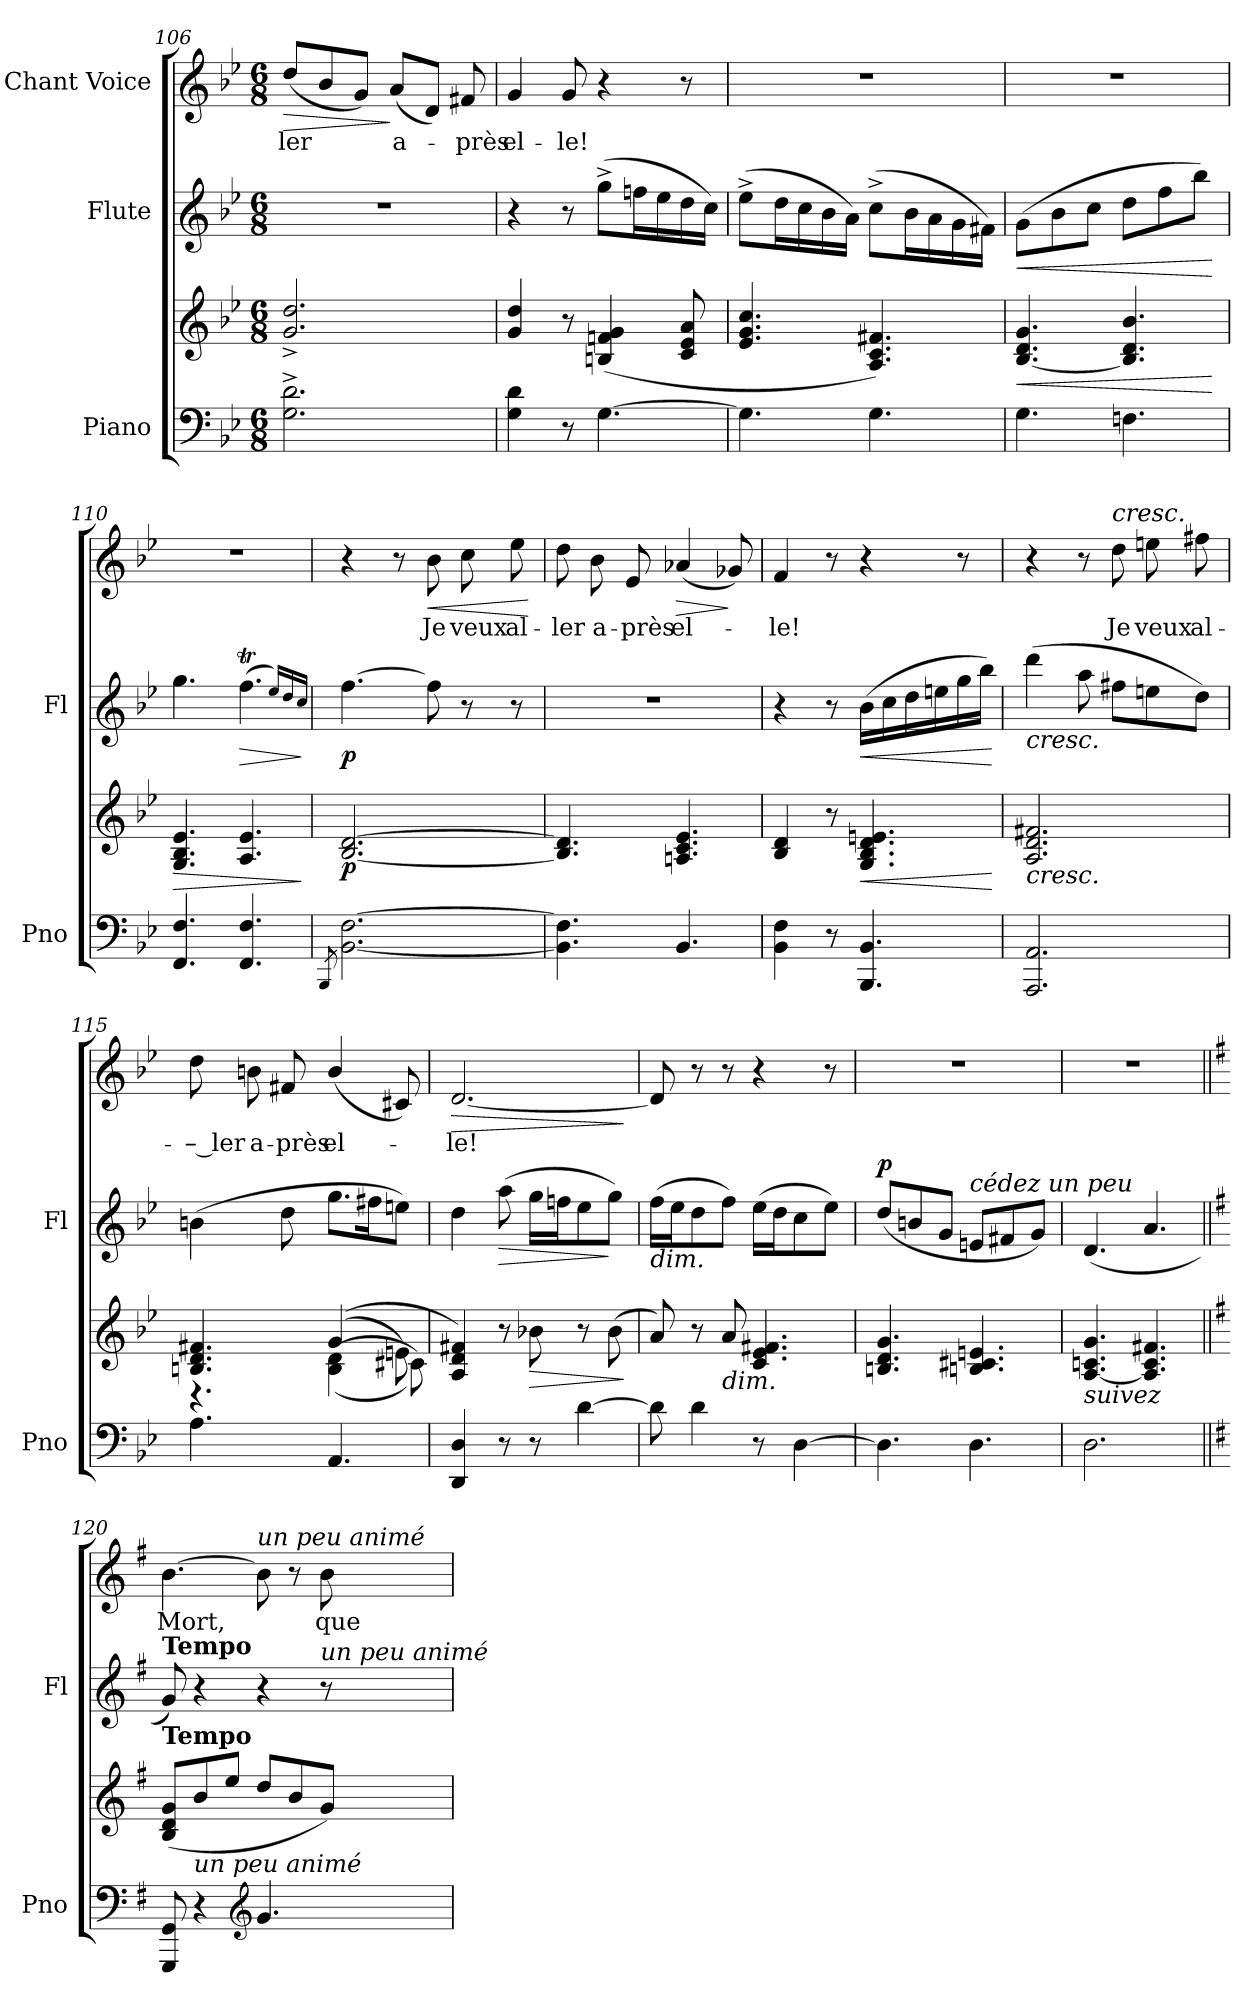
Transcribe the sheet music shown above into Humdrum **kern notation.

**kern	**kern	**dynam	**kern	**dynam	**kern	**text	**dynam
*part3	*part3	*part3	*part2	*part2	*part1	*part1	*part1
*staff4	*staff3	*staff3/4	*staff2	*staff2	*staff1	*staff1	*staff1
*I"Piano	*	*	*I"Flute	*	*I"Chant Voice	*	*
*I'Pno	*	*	*I'Fl	*	*	*	*
*clefF4	*clefG2	*	*clefG2	*	*clefG2	*	*
*k[b-e-]	*k[b-e-]	*	*k[b-e-]	*	*k[b-e-]	*	*
*M6/8	*M6/8	*	*M6/8	*	*M6/8	*	*
=106	=106	=106	=106	=106	=106	=106	=106
!	!	!	!	!	!	!LO:LY:b	!LO:HP:b
2.G\^ 2.d\^	2.g/^ 2.dd/^	.	2.r	.	(<8dd/L	-ler	>
.	.	.	.	.	8b-/	.	.
.	.	.	.	.	8g/J)	.	.
!	!	!	!	!	!	!LO:LY:b	!
.	.	.	.	.	(<8a/L	a-	]
.	.	.	.	.	8d/J)	.	.
!	!	!	!	!	!	!LO:LY:b	!
.	.	.	.	.	8f#X/	-près	.
=107	=107	=107	=107	=107	=107	=107	=107
!	!	!	!	!	!	!LO:LY:b	!
4G\ 4d\	4g/ 4dd/	.	4r	.	4g/	el-	.
!	!	!	!	!	!	!LO:LY:b	!
8r	8r	.	8r	.	8g/	-le!	.
[4.G\	(<4Bn/ 4fn/ 4g/	.	(>8gg^\L	.	4r	.	.
.	.	.	16ffn\L	.	.	.	.
.	.	.	16ee-\	.	.	.	.
.	8c/ 8e-/ 8a/	.	16dd\	.	8r	.	.
.	.	.	16cc\JJ)	.	.	.	.
=108	=108	=108	=108	=108	=108	=108	=108
4.G\]	4.e-/ 4.g/ 4.cc/	.	(>8ee-^\L	.	2.r	.	.
.	.	.	16dd\L	.	.	.	.
.	.	.	16cc\	.	.	.	.
.	.	.	16b-\	.	.	.	.
.	.	.	16a\JJ)	.	.	.	.
4.G\	4.A/ 4.c/ 4.f#X/)	.	(>8cc^\L	.	.	.	.
.	.	.	16b-\L	.	.	.	.
.	.	.	16a\	.	.	.	.
.	.	.	16g\	.	.	.	.
.	.	.	16f#X\JJ)	.	.	.	.
=109	=109	=109	=109	=109	=109	=109	=109
!	!	!LO:HP:b	!	!LO:HP:b	!	!	!
4.G\	[4.B-/ 4.d/ 4.g/	<	(>8g\L	<	2.r	.	.
.	.	.	8b-\	.	.	.	.
.	.	.	8cc\J	.	.	.	.
4.Fn\	4.B-/] 4.d/ 4.b-/	.	8dd\L	.	.	.	.
.	.	.	8ff\	.	.	.	.
.	.	.	8bb-\J)	.	.	.	.
.	.	[	.	[	.	.	.
!!LO:PB:g=z
=110	=110	=110	=110	=110	=110	=110	=110
!	!	!LO:HP:b	!	!	!	!	!
4.FF/ 4.F/	4.G/ 4.B-/ 4.e-/	>	4.gg\	.	2.r	.	.
!	!	!	!	!LO:HP:b	!	!	!
4.FF/ 4.F/	4.A/ 4.e-/	.	(<4.ffT\	>	.	.	.
.	.	.	16qee-/LL)	.	.	.	.
.	.	.	16qdd/	.	.	.	.
.	.	.	16qcc/JJ	.	.	.	.
.	.	]	.	]	.	.	.
=111	=111	=111	=111	=111	=111	=111	=111
8qBBB-/	.	.	.	.	.	.	.
!	!	!LO:DY:b	!	!LO:DY:b	!	!	!
[2.BB-\ [2.F\	[2.B-/ [2.d/	p	[4.ff\	p	4r	.	.
.	.	.	.	.	8r	.	.
!	!	!	!	!	!	!LO:LY:b	!LO:HP:b
.	.	.	8ff\]	.	8b-\	Je	<
!	!	!	!	!	!	!LO:LY:b	!
.	.	.	8r	.	8cc\	veux	.
!	!	!	!	!	!	!LO:LY:b	!
.	.	.	8r	.	8ee-\	al-	.
.	.	.	.	.	.	.	[
=112	=112	=112	=112	=112	=112	=112	=112
!	!	!	!	!	!	!LO:LY:b	!
4.BB-\] 4.F\]	4.B-/] 4.d/]	.	2.r	.	8dd\	-ler	.
!	!	!	!	!	!	!LO:LY:b	!
.	.	.	.	.	8b-\	a-	.
!	!	!	!	!	!	!LO:LY:b	!
.	.	.	.	.	8e-/	-près	.
!	!	!	!	!	!	!LO:LY:b	!LO:HP:b
4.BB-/	4.An/ 4.c/ 4.e-/	.	.	.	(<4a-X/	el-	>
.	.	.	.	.	8g-X/)	.	]
=113	=113	=113	=113	=113	=113	=113	=113
!	!	!	!	!	!	!LO:LY:b	!
4BB-\ 4F\	4B-/ 4d/	.	4r	.	4f/	-le!	.
8r	8r	.	8r	.	8r	.	.
!	!	!LO:HP:b	!	!LO:HP:b	!	!	!
4.BBB-/ 4.BB-/	4.G/ 4.B-/ 4.d/ 4.en/	<	(>16b-\LL	<	4r	.	.
.	.	.	16cc\	.	.	.	.
.	.	.	16dd\	.	.	.	.
.	.	.	16een\	.	.	.	.
.	.	.	16gg\	.	8r	.	.
.	.	.	16bb-\JJ)	.	.	.	.
.	.	[	.	[	.	.	.
=114	=114	=114	=114	=114	=114	=114	=114
!	!	!	!LO:TX:b:i:t=cresc.	!	!	!	!
!	!LO:TX:b:i:t=cresc.	!	!	!	!	!	!
2.AAA/ 2.AA/	2.A/ 2.d/ 2.f#X/	.	(>4ddd\	.	4r	.	.
.	.	.	8aa\	.	8r	.	.
!	!	!	!	!	!LO:TX:a:i:t=cresc.	!	!
!	!	!	!	!	!	!LO:LY:b	!
.	.	.	8ff#X\L	.	8dd\	Je	.
!	!	!	!	!	!	!LO:LY:b	!
.	.	.	8een\	.	8een\	veux	.
!	!	!	!	!	!	!LO:LY:b	!
.	.	.	8dd\J)	.	8ff#X\	al-	.
!!LO:LB:g=z
=115	=115	=115	=115	=115	=115	=115	=115
*	*^	*	*	*	*	*	*
!	!	!	!	!	!	!	!LO:LY:b	!
4.A\	4.Bn/ 4.d/ 4.f#X/	4.r	.	(>4bn\	.	8dd\	-– ler	.
!	!	!	!	!	!	!	!LO:LY:b	!
.	.	.	.	.	.	8bn\	a-	.
!	!	!	!	!	!	!	!LO:LY:b	!
.	.	.	.	8dd\	.	8f#X/	-près	.
!	!	!	!	!	!	!	!LO:LY:b	!
4.AA/	(>(>4g/	(<(>4B\ 4d\	.	8.gg\L	.	(<4b/	el-	.
.	.	.	.	16ff#X\K	.	.	.	.
.	8en\)	8c#X\))	.	8een\J)	.	8c#X/)	.	.
=116	=116	=116	=116	=116	=116	=116	=116	=116
!	!	!	!	!	!	!	!LO:LY:b	!LO:HP:b
*	*v	*v	*	*	*	*	*	*
4DD/ 4D/	4A/ 4d/ 4f#X/)	.	4dd\	.	[2.d/	-le!	>
!	!	!	!	!LO:HP:b	!	!	!
8r	8r	.	(>8aa\	>	.	.	.
!	!	!LO:HP:b	!	!	!	!	!
8r	8b-X\	>	16gg\LL	.	.	.	.
.	.	.	16ffn\J	.	.	.	.
[4d\	8r	.	8ee-\	.	.	.	.
.	(>8b-\	.	8gg\J)	]	.	.	.
.	.	]	.	.	.	.	]
=117	=117	=117	=117	=117	=117	=117	=117
!	!	!	!LO:TX:b:i:t=dim.	!	!	!	!
8d\]	8a/)	.	(>16ff\LL	.	8d/]	.	.
.	.	.	16ee-\J	.	.	.	.
4d\	8r	.	8dd\	.	8r	.	.
!	!LO:TX:b:i:t=dim.	!	!	!	!	!	!
.	8a/	.	8ff\J)	.	8r	.	.
8r	4.c/ 4.e-/ 4.f#X/	.	(>16ee-\LL	.	4r	.	.
.	.	.	16dd\J	.	.	.	.
[4D\	.	.	8cc\	.	.	.	.
.	.	.	8ee-\J)	.	8r	.	.
=118	=118	=118	=118	=118	=118	=118	=118
!	!	!	!	!LO:DY:a	!	!	!
4.D\]	4.Bn/ 4.d/ 4.g/	.	(<8dd/L	p	2.r	.	.
.	.	.	8bn/	.	.	.	.
.	.	.	8g/J	.	.	.	.
!	!	!	!LO:TX:a:i:t=cédez un peu	!	!	!	!
4.D\	4.Bn/ 4.c#X/ 4.en/	.	8en/L	.	.	.	.
.	.	.	8f#X/	.	.	.	.
.	.	.	8g/J)	.	.	.	.
=119	=119	=119	=119	=119	=119	=119	=119
*	*	*	*	*	*MM108	*	*
!	!LO:TX:b:i:t=suivez	!	!	!	!	!	!
*	*	*	*	*	*^	*	*
2.D\	[4.A/ 4.cn/ 4.g/	.	(<4.d/	.	2.r	4.ryy	.	.
*	*	*	*	*	*MM104	*	*	*
.	4.A/] 4.c/ 4.f#X/	.	4.a/	.	.	4.ryy	.	.
*	*	*	*	*	*v	*v	*	*
!!LO:LB:g=z
=120||	=120||	=120||	=120||	=120||	=120||	=120||	=120||
*k[f#]	*k[f#]	*	*k[f#]	*	*k[f#]	*	*
*	*	*	*	*	*^	*	*
!	!	!	!	!	!LO:TX:a:B:t=Tempo	!	!	!
!	!	!	!LO:TX:a:B:t=Tempo	!	!	!	!	!
!	!LO:TX:a:B:t=Tempo	!	!	!	!	!	!	!
!	!	!	!	!	!	!	!LO:LY:b	!
*	*	*	*	*	*v	*v	*	*
8GGG/ 8GG/	(<8B/ 8d/ 8g/L	.	8g/)	.	[4.b\	Mort,	.
!	!LO:TX:b:i:t=un peu animé	!	!	!	!	!	!
4r	8b/	.	4r	.	.	.	.
.	8ee/J	.	.	.	.	.	.
*clefG2	*	*	*	*	*	*	*
!	!	!	!	!	!LO:TX:a:i:t=un peu animé	!	!
4.g/	8dd/L	.	4r	.	8b\]	.	.
.	8b/	.	.	.	8r	.	.
!	!	!	!LO:TX:a:i:t=un peu animé	!	!	!	!
!	!	!	!	!	!	!LO:LY:b	!
.	8g/J)	.	8r	.	8b\	que	.
=	=	=	=	=	=	=	=
*-	*-	*-	*-	*-	*-	*-	*-
